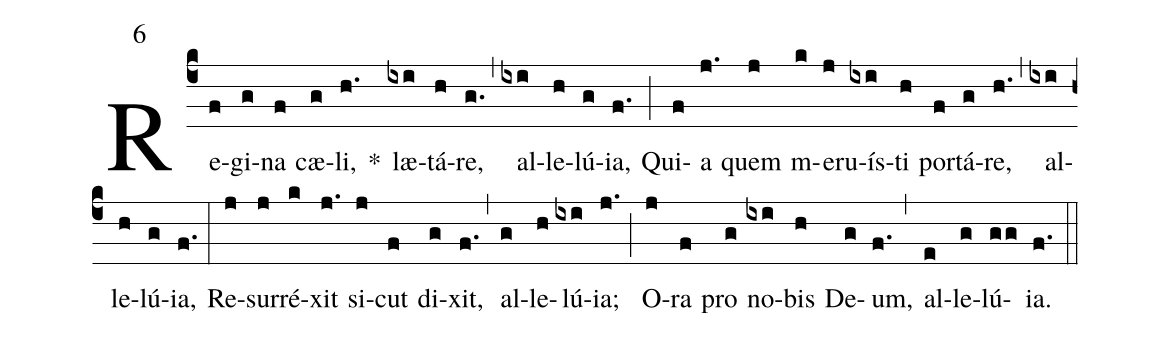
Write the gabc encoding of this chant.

annotation:6;
%%
(c4) Re(f)gi(g)na(f) cæ(g)li,(h.) *() læ(ixi)tá(h)re,(g.) (,) al(ixi)le(h)lú(g)ia,(f.) (;) Qui(f)a(j.) quem(j) m(k)eru(j)ís(ixi)ti(h) por(f)tá(g)re,(h.) (,) al(ixi)le(h)lú(g)ia,(f.) (:) Re(j)sur(j)ré(k)xit(j.) si(j)cut(f) di(g)xit,(f.) (,) al(g)le(h)lú(ixi)ia;(j.) (;) O(j)ra(f) pro(g) no(ixi)bis(h) De(g)um,(f.) (,) al(e)le(g)lú(gg)ia.(f.) (::)
